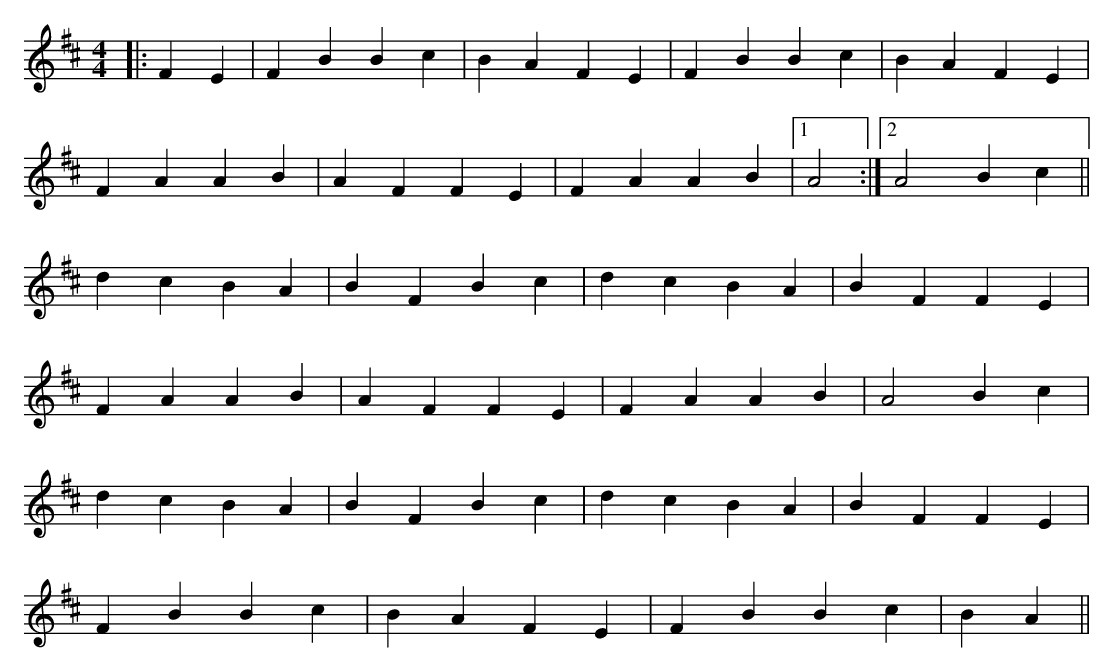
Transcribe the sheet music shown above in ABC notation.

X:1
M:4/4
K:Bmin
|: F2 E2 | F2 B2 B2 c2 | B2 A2 F2 E2| F2 B2 B2 c2 | B2 A2 F2 E2|
F2 A2 A2 B2 | A2 F2 F2 E2 | F2 A2 A2 B2 |1 A4 :|2 A4 B2 c2||
d2 c2 B2 A2| B2 F2 B2 c2 | d2 c2 B2 A2 | B2 F2 F2 E2 |
F2 A2 A2 B2 | A2 F2 F2 E2 | F2 A2 A2 B2 | A4 B2 c2 |
d2 c2 B2 A2| B2 F2 B2 c2 | d2 c2 B2 A2 | B2 F2 F2 E2 |
F2 B2 B2 c2 | B2 A2 F2 E2 | F2 B2 B2 c2 | B2 A2 ||
